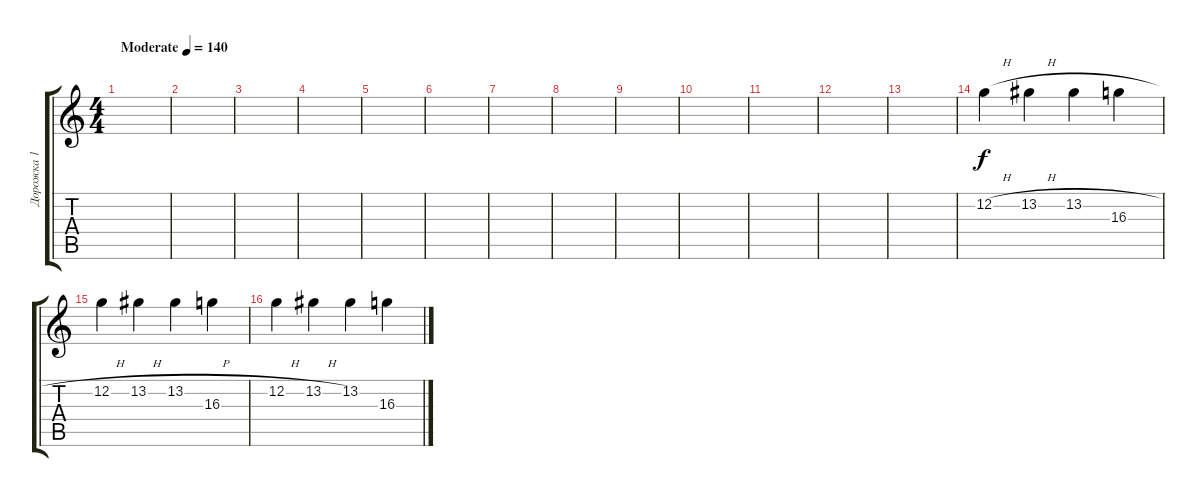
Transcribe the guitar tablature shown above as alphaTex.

\track ("Дорожка 1" "Дорожка 1") {instrument overdrivenguitar}
\staff {score tabs}
\tuning (C4 G3 Eb3 Bb2 F2 C2) {hide}
\ts (4 4)
\tempo (140 "Moderate")
\clef g2
\ks c
|
|
|
|
|
|
|
|
|
|
|
|
|
12.2{h}.4 13.2{h}.4 13.2{h}.4 16.3.4 |
12.2{h}.4 13.2{h}.4 13.2{h}.4 16.3.4 |
12.2{h}.4 13.2{h}.4 13.2{h}.4 16.3.4
